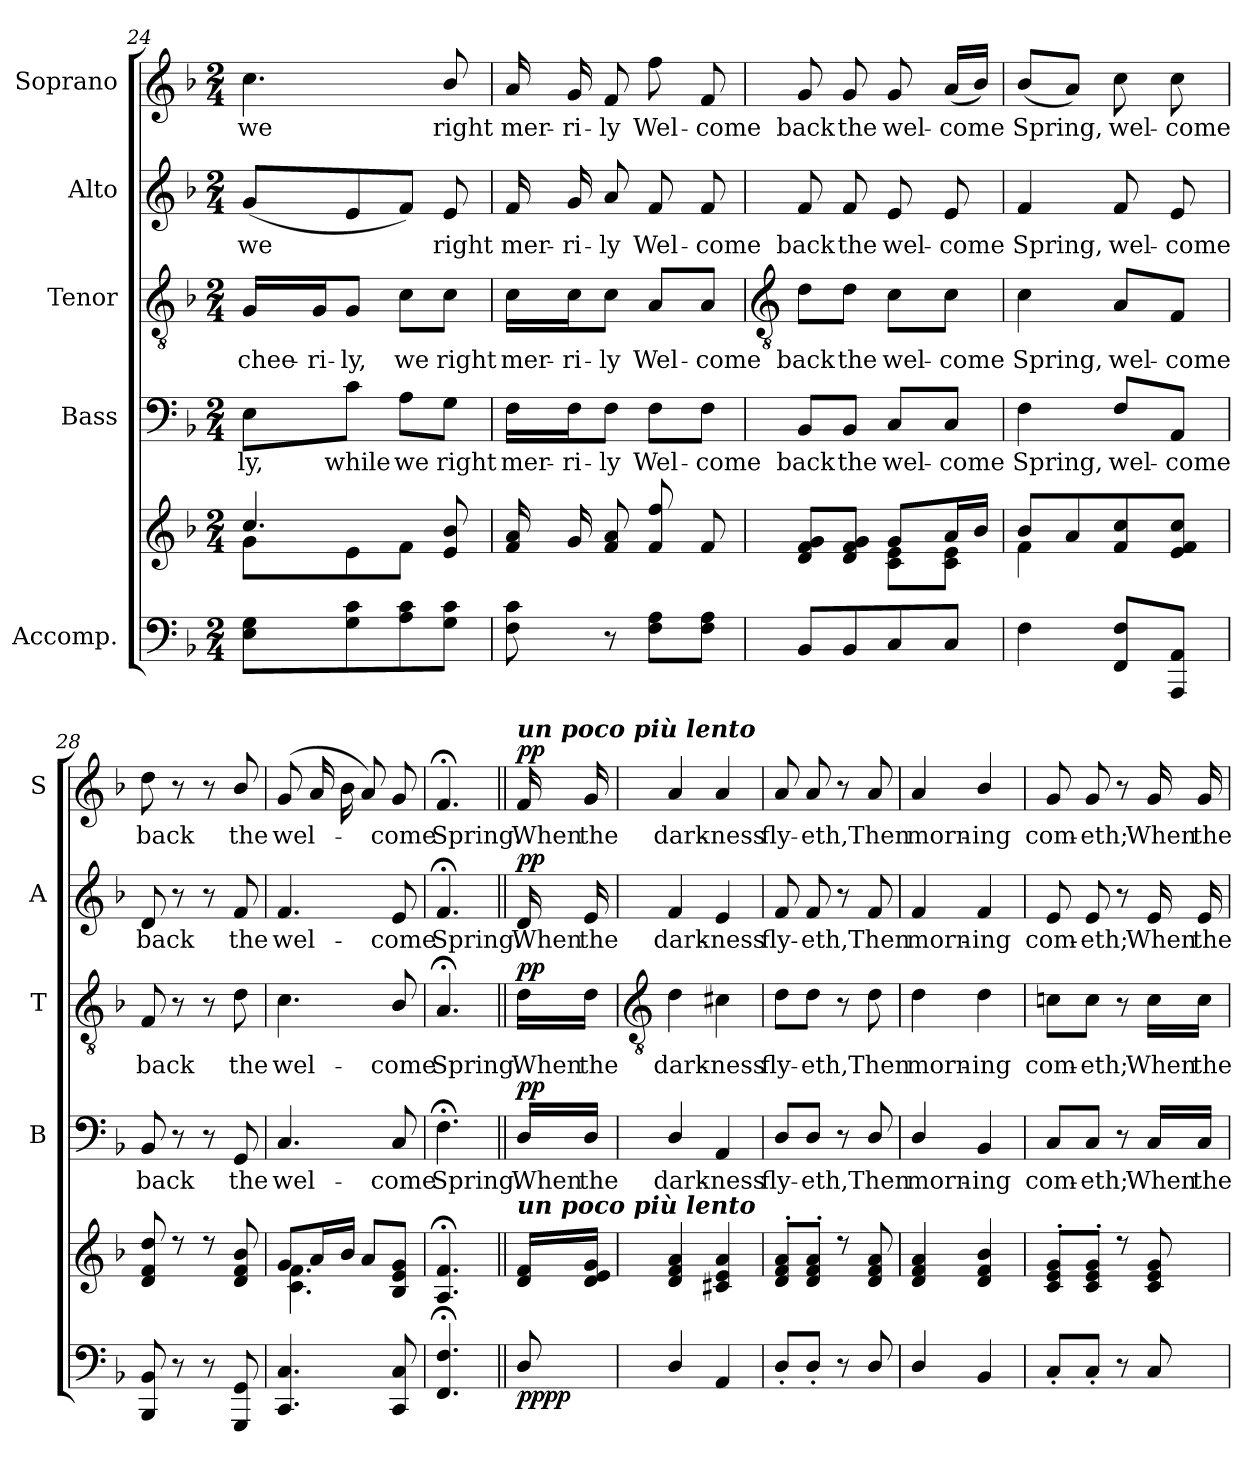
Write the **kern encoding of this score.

**kern	**kern	**dynam	**kern	**text	**dynam	**kern	**text	**dynam	**kern	**text	**dynam	**kern	**text	**dynam
*part5	*part5	*part5	*part4	*part4	*part4	*part3	*part3	*part3	*part2	*part2	*part2	*part1	*part1	*part1
*staff6	*staff5	*staff5/6	*staff4	*staff4	*staff4	*staff3	*staff3	*staff3	*staff2	*staff2	*staff2	*staff1	*staff1	*staff1
*I"Accomp.	*	*	*I"Bass	*	*	*I"Tenor	*	*	*I"Alto	*	*	*I"Soprano	*	*
*	*	*	*I'B	*	*	*I'T	*	*	*I'A	*	*	*I'S	*	*
*clefF4	*clefG2	*	*clefF4	*	*	*clefGv2	*	*	*clefG2	*	*	*clefG2	*	*
*k[b-]	*k[b-]	*	*k[b-]	*	*	*k[b-]	*	*	*k[b-]	*	*	*k[b-]	*	*
*F:	*F:	*	*F:	*	*	*F:	*	*	*F:	*	*	*F:	*	*
*M2/4	*M2/4	*	*M2/4	*	*	*M2/4	*	*	*M2/4	*	*	*M2/4	*	*
=24	=24	=24	=24	=24	=24	=24	=24	=24	=24	=24	=24	=24	=24	=24
*	*^	*	*	*	*	*	*	*	*	*	*	*	*	*
!	!	!	!	!	!LO:LY:b	!	!	!LO:LY:b	!	!	!LO:LY:b	!	!	!LO:LY:b	!
8E 8GL	4.cc/	8g\L	.	8E\L	-ly,	.	16G/LL	chee-	.	(<8gL	we	.	4.cc	we	.
!	!	!	!	!	!	!	!	!LO:LY:b	!	!	!	!	!	!	!
.	.	.	.	.	.	.	16G/J	-ri-	.	.	.	.	.	.	.
!	!	!	!	!	!LO:LY:b	!	!	!LO:LY:b	!	!	!	!	!	!	!
8G 8c	.	8e\	.	8c\J	while	.	8G/J	-ly,	.	8e	.	.	.	.	.
!	!	!	!	!	!LO:LY:b	!	!	!LO:LY:b	!	!	!	!	!	!	!
8A 8c	.	8f\J	.	8A\L	we	.	8c\L	we	.	8fJ)	.	.	.	.	.
!	!	!	!	!	!LO:LY:b	!	!	!LO:LY:b	!	!	!LO:LY:b	!	!	!LO:LY:b	!
8G 8cJ	8e/ 8b-/	8ryy	.	8G\J	right	.	8c\J	right	.	8e	right	.	8b-/	right	.
=25	=25	=25	=25	=25	=25	=25	=25	=25	=25	=25	=25	=25	=25	=25	=25
!	!	!LO:N:vis=1	!	!	!LO:LY:b	!	!	!LO:LY:b	!	!	!LO:LY:b	!	!	!LO:LY:b	!
8F 8c	16f 16aLL	2ryy	.	16F\LL	mer-	.	16c\LL	mer-	.	16f	mer-	.	16a	mer-	.
!	!	!	!	!	!LO:LY:b	!	!	!LO:LY:b	!	!	!LO:LY:b	!	!	!LO:LY:b	!
.	16g	.	.	16F\J	-ri-	.	16c\J	-ri-	.	16g	-ri-	.	16g	-ri-	.
!	!	!	!	!	!LO:LY:b	!	!	!LO:LY:b	!	!	!LO:LY:b	!	!	!LO:LY:b	!
8r	8f 8aJ	.	.	8F\J	-ly	.	8c\J	-ly	.	8a	-ly	.	8f	-ly	.
!	!	!	!	!	!LO:LY:b	!	!	!LO:LY:b	!	!	!LO:LY:b	!	!	!LO:LY:b	!
8F 8AL	8f 8ffL	.	.	8F\L	Wel-	.	8A/L	Wel-	.	8f	Wel-	.	8ff	Wel-	.
!	!	!	!	!	!LO:LY:b	!	!	!LO:LY:b	!	!	!LO:LY:b	!	!	!LO:LY:b	!
8F 8AJ	8fJ	.	.	8F\J	-come	.	8A/J	-come	.	8f	-come	.	8f	-come	.
!!LO:LB:g=z
=26	=26	=26	=26	=26	=26	=26	=26	=26	=26	=26	=26	=26	=26	=26	=26
*	*	*	*	*	*	*	*clefGv2	*	*	*	*	*	*	*	*
!	!	!	!	!	!LO:LY:b	!	!	!LO:LY:b	!	!	!LO:LY:b	!	!	!LO:LY:b	!
8BB-L	8d 8f 8gL	4ryy	.	8BB-/L	back	.	8d\L	back	.	8f	back	.	8g	back	.
!	!	!	!	!	!LO:LY:b	!	!	!LO:LY:b	!	!	!LO:LY:b	!	!	!LO:LY:b	!
8BB-	8d 8f 8gJ	.	.	8BB-/J	the	.	8d\J	the	.	8f	the	.	8g	the	.
!	!	!	!	!	!LO:LY:b	!	!	!LO:LY:b	!	!	!LO:LY:b	!	!	!LO:LY:b	!
8C	8gL	8c\ 8e\L	.	8C/L	wel-	.	8c\L	wel-	.	8e	wel-	.	8g	wel-	.
!	!	!	!	!	!LO:LY:b	!	!	!LO:LY:b	!	!	!LO:LY:b	!	!	!LO:LY:b	!
8CJ	16aL	8c\ 8e\J	.	8C/J	-come	.	8c\J	-come	.	8e	-come	.	(<16aLL	-come	.
.	16b-JJ	.	.	.	.	.	.	.	.	.	.	.	16b-JJ)	.	.
=27	=27	=27	=27	=27	=27	=27	=27	=27	=27	=27	=27	=27	=27	=27	=27
!	!	!	!	!	!LO:LY:b	!	!	!LO:LY:b	!	!	!LO:LY:b	!	!	!LO:LY:b	!
4F	8b-L	4f\	.	4F	Spring,	.	4c	Spring,	.	4f	Spring,	.	(<8b-L	Spring,	.
.	8a	.	.	.	.	.	.	.	.	.	.	.	8aJ)	.	.
!	!	!	!	!	!LO:LY:b	!	!	!LO:LY:b	!	!	!LO:LY:b	!	!	!LO:LY:b	!
8FF 8FL	8f 8cc	4ryy	.	8F/L	wel-	.	8A/L	wel-	.	8f	wel-	.	8cc	wel-	.
!	!	!	!	!	!LO:LY:b	!	!	!LO:LY:b	!	!	!LO:LY:b	!	!	!LO:LY:b	!
8AAA 8AAJ	8e 8f 8ccJ	.	.	8AA/J	-come	.	8F/J	-come	.	8e	-come	.	8cc	-come	.
=28	=28	=28	=28	=28	=28	=28	=28	=28	=28	=28	=28	=28	=28	=28	=28
!	!	!LO:N:vis=1	!	!	!LO:LY:b	!	!	!LO:LY:b	!	!	!LO:LY:b	!	!	!LO:LY:b	!
8BBB- 8BB-	8d 8f 8dd	2ryy	.	8BB-	back	.	8F	back	.	8d	back	.	8dd	back	.
8r	8r	.	.	8r	.	.	8r	.	.	8r	.	.	8r	.	.
8r	8r	.	.	8r	.	.	8r	.	.	8r	.	.	8r	.	.
!	!	!	!	!	!LO:LY:b	!	!	!LO:LY:b	!	!	!LO:LY:b	!	!	!LO:LY:b	!
8GGG 8GG	8d 8f 8b-	.	.	8GG	the	.	8d	the	.	8f	the	.	8b-/	the	.
=29	=29	=29	=29	=29	=29	=29	=29	=29	=29	=29	=29	=29	=29	=29	=29
!	!	!	!	!	!LO:LY:b	!	!	!LO:LY:b	!	!	!LO:LY:b	!	!	!LO:LY:b	!
4.CC 4.C	8gL	4.c\ 4.f\	.	4.C	wel-	.	4.c	wel-	.	4.f	wel-	.	(<8gL	wel-	.
.	16aL	.	.	.	.	.	.	.	.	.	.	.	16aL	.	.
.	16b-JJ	.	.	.	.	.	.	.	.	.	.	.	16b-	.	.
.	8aL	.	.	.	.	.	.	.	.	.	.	.	8aJ)	.	.
!	!	!	!	!	!LO:LY:b	!	!	!LO:LY:b	!	!	!LO:LY:b	!	!	!LO:LY:b	!
8CC 8C	8B- 8e 8gJ	8ryy	.	8C	-come	.	8B-/	-come	.	8e	-come	.	8g	come	.
=30	=30	=30	=30	=30	=30	=30	=30	=30	=30	=30	=30	=30	=30	=30	=30
!	!	!	!	!	!LO:LY:b	!	!	!LO:LY:b	!	!	!LO:LY:b	!	!	!LO:LY:b	!
4.FF; 4.F;	4.A;< 4.f;<	4.ryy	.	4.F;<	Spring.	.	4.A;<	Spring.	.	4.f;<	Spring.	.	4.f;<	Spring.	.
=31||	=31||	=31||	=31||	=31||	=31||	=31||	=31||	=31||	=31||	=31||	=31||	=31||	=31||	=31||	=31||
!	!	!	!	!	!	!	!	!	!	!	!	!	!LO:TX:a:Bi:t=un poco più lento	!	!
!	!LO:TX:a:Bi:t=un poco più lento	!	!	!	!	!	!	!	!	!	!	!	!	!	!
!	!	!	!LO:DY:b=2	!	!LO:LY:b	!	!	!LO:LY:b	!	!	!LO:LY:b	!	!	!LO:LY:b	!
!	!	!	!LO:DY:n=1:b	!	!	!LO:DY:b	!	!	!LO:DY:b	!	!	!LO:DY:b	!	!	!LO:DY:b
8D/	16d 16fLL	8ryy	pp pp	16D/LL	When	pp	16d\LL	When	pp	16d	When	pp	16f	When	pp
!	!	!	!	!	!LO:LY:b	!	!	!LO:LY:b	!	!	!LO:LY:b	!	!	!LO:LY:b	!
.	16d 16e 16gJJ	.	.	16D/JJ	the	.	16d\JJ	the	.	16e	the	.	16g	the	.
!!LO:LB:g=z
=32	=32	=32	=32	=32	=32	=32	=32	=32	=32	=32	=32	=32	=32	=32	=32
*	*	*	*	*	*	*	*clefGv2	*	*	*	*	*	*	*	*
!	!	!LO:N:vis=1	!	!	!LO:LY:b	!	!	!LO:LY:b	!	!	!LO:LY:b	!	!	!LO:LY:b	!
4D/	4d 4f 4a	2ryy	.	4D/	dark-	.	4d	dark-	.	4f	dark-	.	4a	dark-	.
!	!	!	!	!	!LO:LY:b	!	!	!LO:LY:b	!	!	!LO:LY:b	!	!	!LO:LY:b	!
4AA	4c#X 4e 4a	.	.	4AA	-ness	.	4c#X	-ness	.	4e	-ness	.	4a	-ness	.
=33	=33	=33	=33	=33	=33	=33	=33	=33	=33	=33	=33	=33	=33	=33	=33
!	!	!LO:N:vis=1	!	!	!LO:LY:b	!	!	!LO:LY:b	!	!	!LO:LY:b	!	!	!LO:LY:b	!
8D'/L	8d' 8f' 8a'L	2ryy	.	8D/L	fly-	.	8d\L	fly-	.	8f	fly-	.	8a	fly-	.
!	!	!	!	!	!LO:LY:b	!	!	!LO:LY:b	!	!	!LO:LY:b	!	!	!LO:LY:b	!
8D'/J	8d' 8f' 8a'J	.	.	8D/J	-eth,	.	8d\J	-eth,	.	8f	-eth,	.	8a	-eth,	.
8r	8r	.	.	8r	.	.	8r	.	.	8r	.	.	8r	.	.
!	!	!	!	!	!LO:LY:b	!	!	!LO:LY:b	!	!	!LO:LY:b	!	!	!LO:LY:b	!
8D/	8d 8f 8a	.	.	8D/	Then	.	8d	Then	.	8f	Then	.	8a	Then	.
=34	=34	=34	=34	=34	=34	=34	=34	=34	=34	=34	=34	=34	=34	=34	=34
!	!	!LO:N:vis=1	!	!	!LO:LY:b	!	!	!LO:LY:b	!	!	!LO:LY:b	!	!	!LO:LY:b	!
4D/	4d 4f 4a	2ryy	.	4D/	morn-	.	4d	morn-	.	4f	morn-	.	4a	morn-	.
!	!	!	!	!	!LO:LY:b	!	!	!LO:LY:b	!	!	!LO:LY:b	!	!	!LO:LY:b	!
4BB-	4d/ 4f/ 4b-/	.	.	4BB-	-ing	.	4d\	-ing	.	4f/	-ing	.	4b-/	-ing	.
=35	=35	=35	=35	=35	=35	=35	=35	=35	=35	=35	=35	=35	=35	=35	=35
!	!	!LO:N:vis=1	!	!	!LO:LY:b	!	!	!LO:LY:b	!	!	!LO:LY:b	!	!	!LO:LY:b	!
8C'L	8c' 8e' 8g'L	2ryy	.	8C/L	com-	.	8cn\L	com-	.	8e	com-	.	8g	com-	.
!	!	!	!	!	!LO:LY:b	!	!	!LO:LY:b	!	!	!LO:LY:b	!	!	!LO:LY:b	!
8C'J	8c' 8e' 8g'J	.	.	8C/J	-eth;	.	8c\J	-eth;	.	8e	-eth;	.	8g	-eth;	.
8r	8r	.	.	8r	.	.	8r	.	.	8r	.	.	8r	.	.
!	!	!	!	!	!LO:LY:b	!	!	!LO:LY:b	!	!	!LO:LY:b	!	!	!LO:LY:b	!
8C	8c 8e 8g	.	.	16C/LL	When	.	16c\LL	When	.	16e	When	.	16g	When	.
!	!	!	!	!	!LO:LY:b	!	!	!LO:LY:b	!	!	!LO:LY:b	!	!	!LO:LY:b	!
.	.	.	.	16C/JJ	the	.	16c\JJ	the	.	16e	the	.	16g	the	.
*	*v	*v	*	*	*	*	*	*	*	*	*	*	*	*	*
=	=	=	=	=	=	=	=	=	=	=	=	=	=	=
*-	*-	*-	*-	*-	*-	*-	*-	*-	*-	*-	*-	*-	*-	*-
